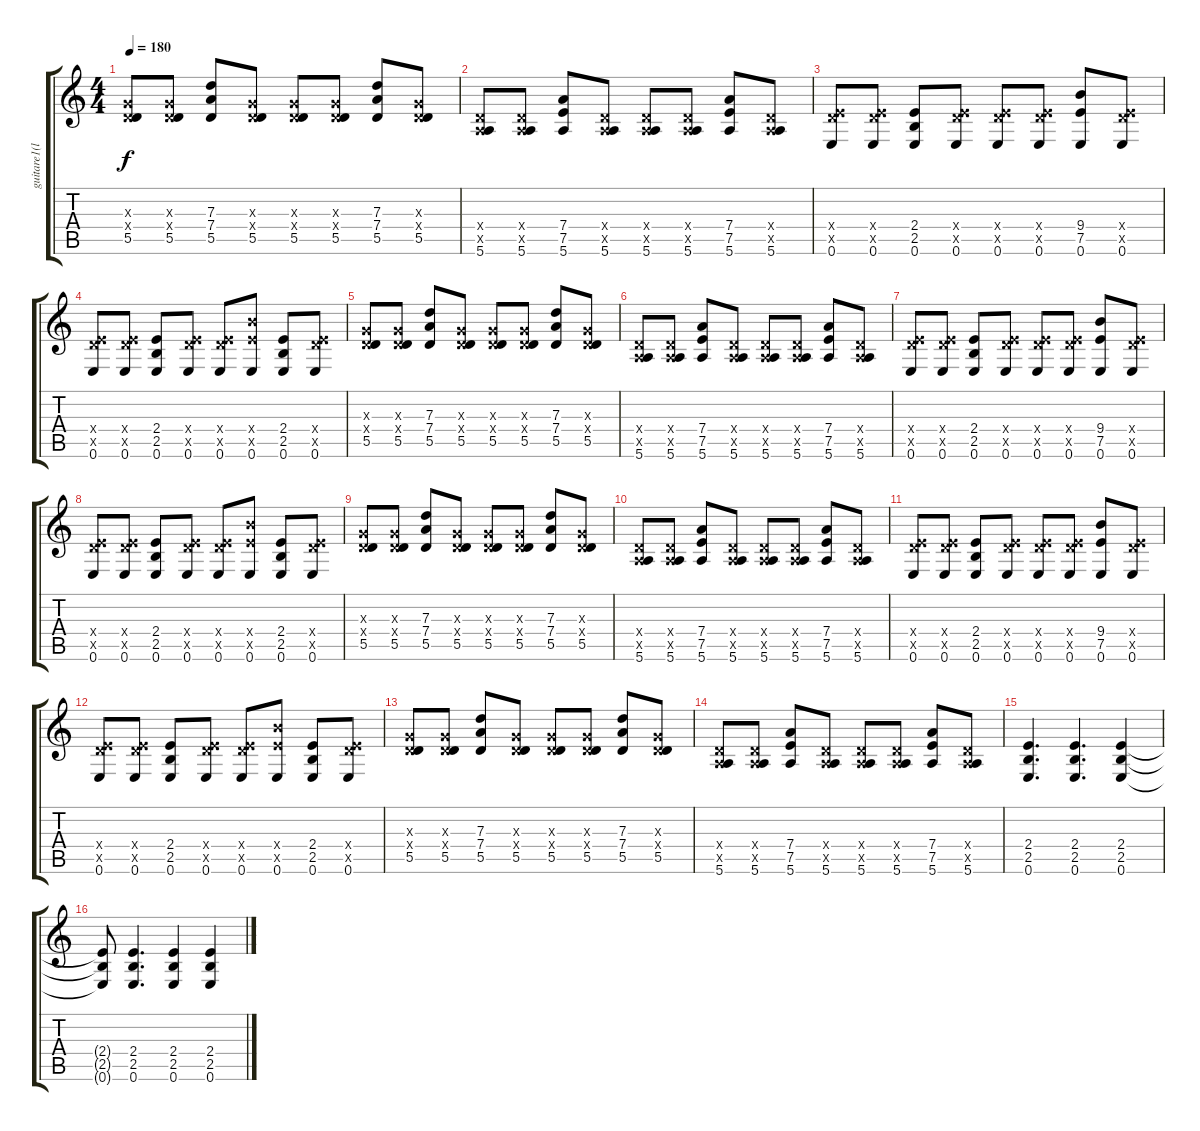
\track ("guitare1(lars)" "guitare1(l") {instrument distortionguitar}
\staff {score tabs}
\tuning (E4 B3 G3 D3 A2 E2) {hide}
\ts (4 4)
\tempo 180
\clef g2
\ks c
(0.3{x} 0.4{x} 5.5).8{dy f} (0.3{x} 0.4{x} 5.5).8 (7.3 7.4 5.5).8 (0.3{x} 0.4{x} 5.5).8 (0.3{x} 0.4{x} 5.5).8 (0.3{x} 0.4{x} 5.5).8 (7.3 7.4 5.5).8 (0.3{x} 0.4{x} 5.5).8 |
(0.4{x} 0.5{x} 5.6).8 (0.4{x} 0.5{x} 5.6).8 (7.4 7.5 5.6).8 (0.4{x} 0.5{x} 5.6).8 (0.4{x} 0.5{x} 5.6).8 (0.4{x} 0.5{x} 5.6).8 (7.4 7.5 5.6).8 (0.4{x} 0.5{x} 5.6).8 |
(0.4{x} 7.5{x} 0.6).8 (0.4{x} 7.5{x} 0.6).8 (2.4 2.5 0.6).8 (0.4{x} 7.5{x} 0.6).8 (0.4{x} 7.5{x} 0.6).8 (0.4{x} 7.5{x} 0.6).8 (9.4 7.5 0.6).8 (0.4{x} 7.5{x} 0.6).8 |
(0.4{x} 7.5{x} 0.6).8 (0.4{x} 7.5{x} 0.6).8 (2.4 2.5 0.6).8 (0.4{x} 7.5{x} 0.6).8 (0.4{x} 7.5{x} 0.6).8 (9.4{x} 7.5{x} 0.6).8 (2.4 2.5 0.6).8 (0.4{x} 7.5{x} 0.6).8 |
(0.3{x} 0.4{x} 5.5).8 (0.3{x} 0.4{x} 5.5).8 (7.3 7.4 5.5).8 (0.3{x} 0.4{x} 5.5).8 (0.3{x} 0.4{x} 5.5).8 (0.3{x} 0.4{x} 5.5).8 (7.3 7.4 5.5).8 (0.3{x} 0.4{x} 5.5).8 |
(0.4{x} 0.5{x} 5.6).8 (0.4{x} 0.5{x} 5.6).8 (7.4 7.5 5.6).8 (0.4{x} 0.5{x} 5.6).8 (0.4{x} 0.5{x} 5.6).8 (0.4{x} 0.5{x} 5.6).8 (7.4 7.5 5.6).8 (0.4{x} 0.5{x} 5.6).8 |
(0.4{x} 7.5{x} 0.6).8 (0.4{x} 7.5{x} 0.6).8 (2.4 2.5 0.6).8 (0.4{x} 7.5{x} 0.6).8 (0.4{x} 7.5{x} 0.6).8 (0.4{x} 7.5{x} 0.6).8 (9.4 7.5 0.6).8 (0.4{x} 7.5{x} 0.6).8 |
(0.4{x} 7.5{x} 0.6).8 (0.4{x} 7.5{x} 0.6).8 (2.4 2.5 0.6).8 (0.4{x} 7.5{x} 0.6).8 (0.4{x} 7.5{x} 0.6).8 (9.4{x} 7.5{x} 0.6).8 (2.4 2.5 0.6).8 (0.4{x} 7.5{x} 0.6).8 |
(0.3{x} 0.4{x} 5.5).8 (0.3{x} 0.4{x} 5.5).8 (7.3 7.4 5.5).8 (0.3{x} 0.4{x} 5.5).8 (0.3{x} 0.4{x} 5.5).8 (0.3{x} 0.4{x} 5.5).8 (7.3 7.4 5.5).8 (0.3{x} 0.4{x} 5.5).8 |
(0.4{x} 0.5{x} 5.6).8 (0.4{x} 0.5{x} 5.6).8 (7.4 7.5 5.6).8 (0.4{x} 0.5{x} 5.6).8 (0.4{x} 0.5{x} 5.6).8 (0.4{x} 0.5{x} 5.6).8 (7.4 7.5 5.6).8 (0.4{x} 0.5{x} 5.6).8 |
(0.4{x} 7.5{x} 0.6).8 (0.4{x} 7.5{x} 0.6).8 (2.4 2.5 0.6).8 (0.4{x} 7.5{x} 0.6).8 (0.4{x} 7.5{x} 0.6).8 (0.4{x} 7.5{x} 0.6).8 (9.4 7.5 0.6).8 (0.4{x} 7.5{x} 0.6).8 |
(0.4{x} 7.5{x} 0.6).8 (0.4{x} 7.5{x} 0.6).8 (2.4 2.5 0.6).8 (0.4{x} 7.5{x} 0.6).8 (0.4{x} 7.5{x} 0.6).8 (9.4{x} 7.5{x} 0.6).8 (2.4 2.5 0.6).8 (0.4{x} 7.5{x} 0.6).8 |
(0.3{x} 0.4{x} 5.5).8 (0.3{x} 0.4{x} 5.5).8 (7.3 7.4 5.5).8 (0.3{x} 0.4{x} 5.5).8 (0.3{x} 0.4{x} 5.5).8 (0.3{x} 0.4{x} 5.5).8 (7.3 7.4 5.5).8 (0.3{x} 0.4{x} 5.5).8 |
(0.4{x} 0.5{x} 5.6).8 (0.4{x} 0.5{x} 5.6).8 (7.4 7.5 5.6).8 (0.4{x} 0.5{x} 5.6).8 (0.4{x} 0.5{x} 5.6).8 (0.4{x} 0.5{x} 5.6).8 (7.4 7.5 5.6).8 (0.4{x} 0.5{x} 5.6).8 |
(2.4 2.5 0.6).4{d} (2.4 2.5 0.6).4{d} (2.4 2.5 0.6).4 |
(2.4{t} 2.5{t} 0.6{t}).8 (2.4 2.5 0.6).4{d} (2.4 2.5 0.6).4 (2.4 2.5 0.6).4
